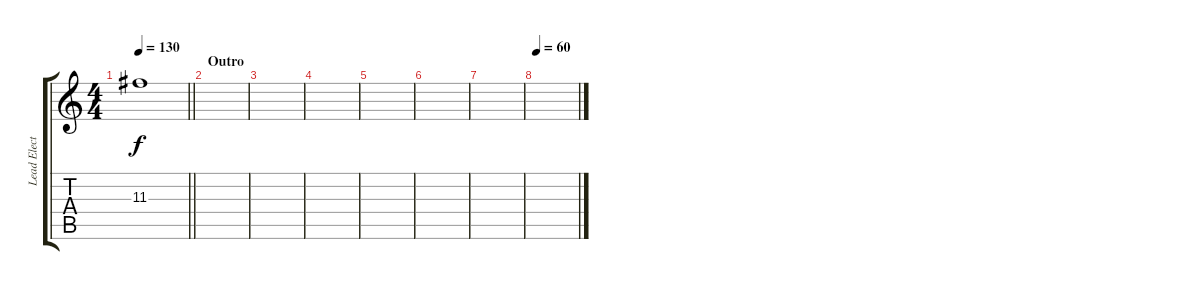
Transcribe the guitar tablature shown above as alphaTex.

\track ("Lead Elect" "Lead Elect") {instrument distortionguitar}
\staff {score tabs}
\tuning (E4 B3 G3 D3 A2 E2) {hide}
\ts (4 4)
\tempo 130
\clef g2
\barLineRight lightlight
\ks c
11.3.1{dy f} |
\section ("" "Outro")
|
|
|
|
|
|
\tempo 60
